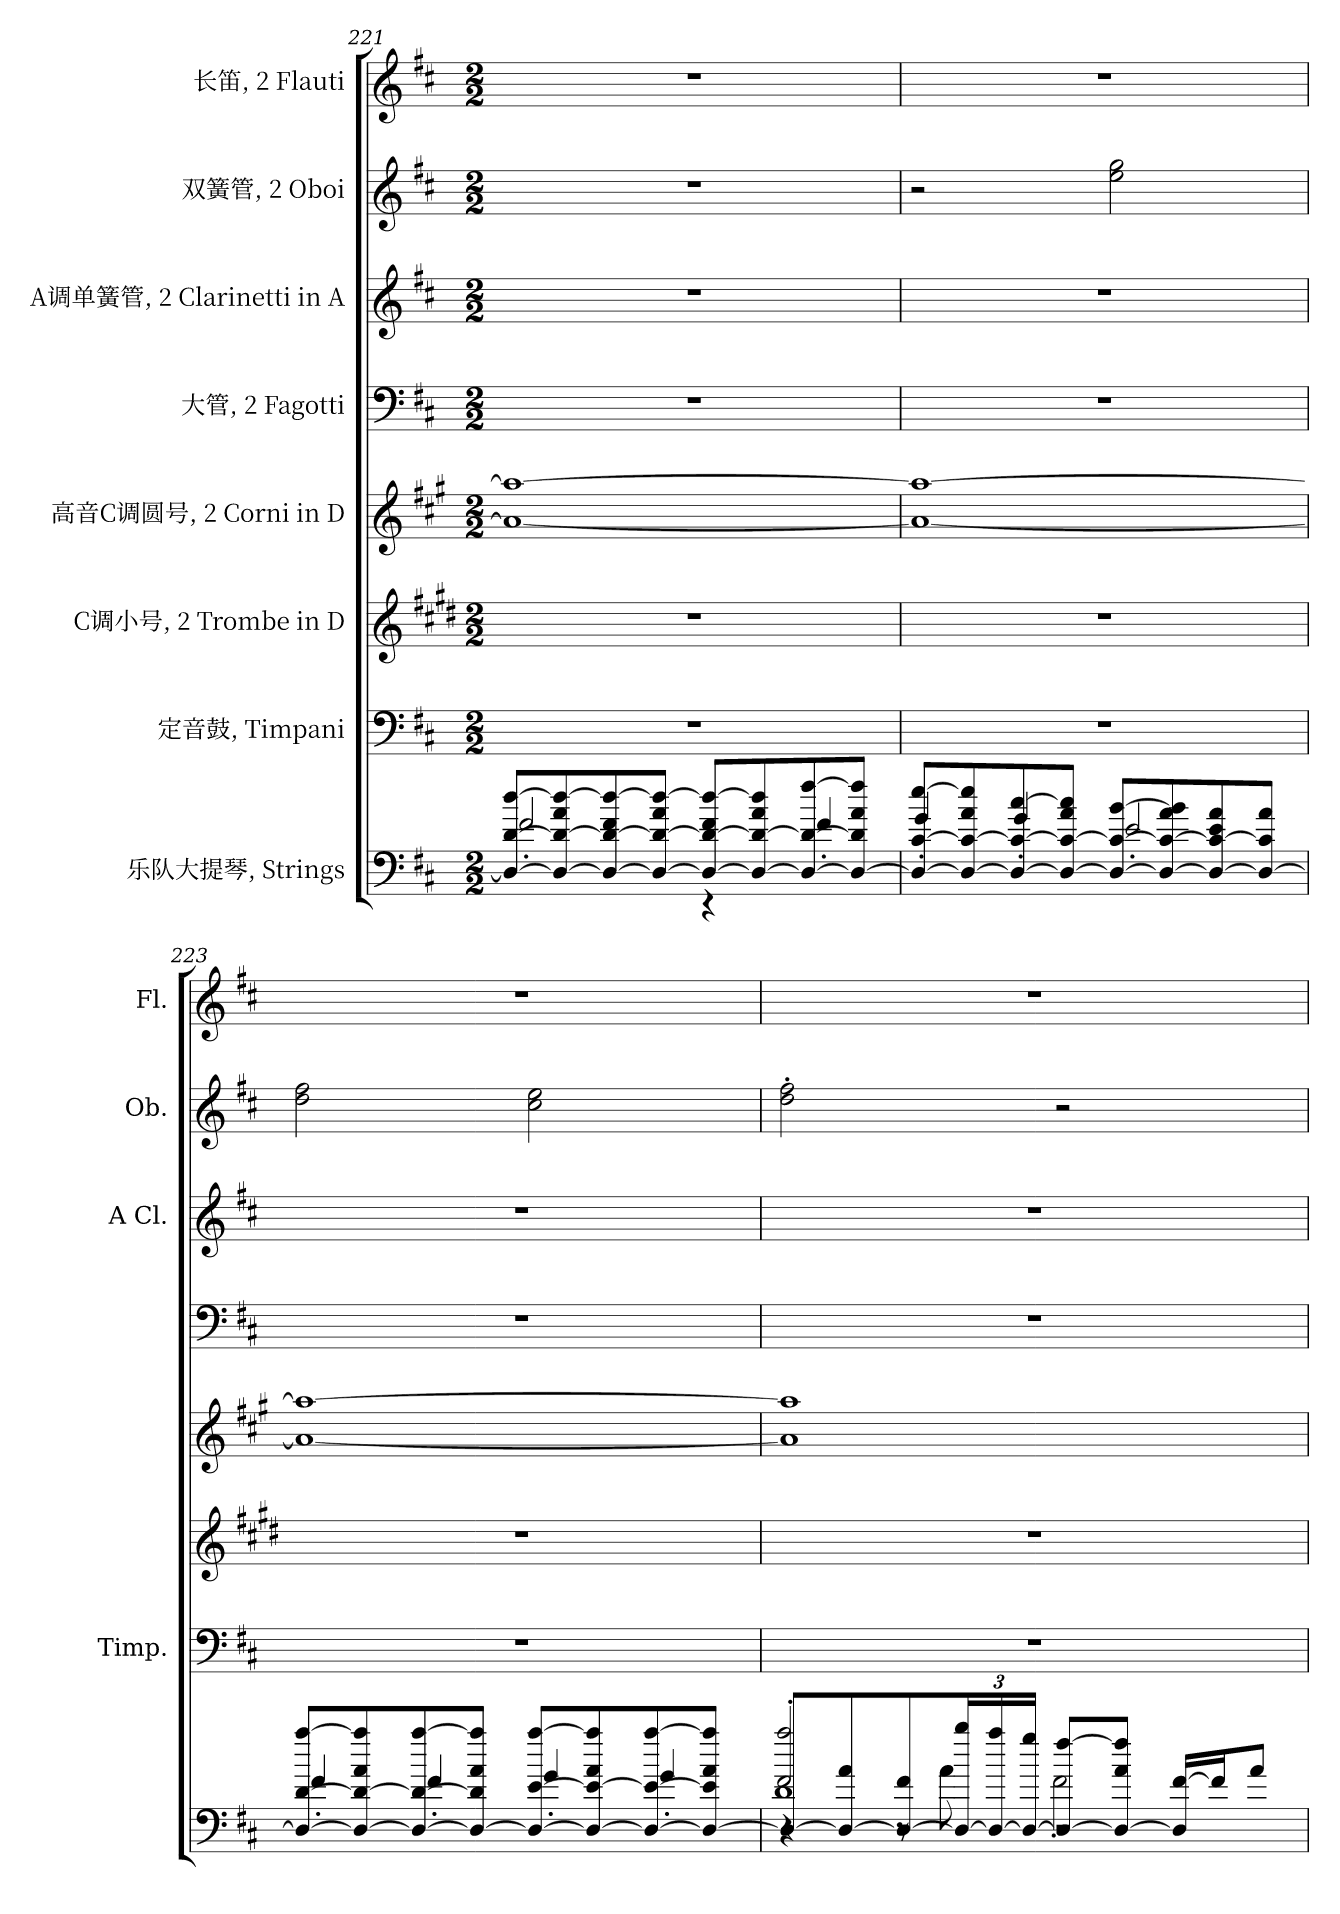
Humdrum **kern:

**kern	**kern	**kern	**kern	**kern	**kern	**kern	**kern
*part8	*part7	*part6	*part5	*part4	*part3	*part2	*part1
*staff8	*staff7	*staff6	*staff5	*staff4	*staff3	*staff2	*staff1
*I"乐队大提琴, Strings	*I"定音鼓, Timpani	*I"C调小号, 2 Trombe in D	*I"高音C调圆号, 2 Corni in D	*I"大管, 2 Fagotti	*I"A调单簧管, 2 Clarinetti in A	*I"双簧管, 2 Oboi	*I"长笛, 2 Flauti
*	*I'Timp.	*	*	*	*I'A Cl.	*I'Ob.	*I'Fl.
!!LO:PB:g=z
*clefF4	*clefF4	*clefG2	*clefG2	*clefF4	*clefG2	*clefG2	*clefG2
*	*	*ITrd1c2	*ITrd4c7	*	*ITrd2c3	*	*
*k[f#c#]	*k[f#c#]	*k[f#c#]	*k[f#c#]	*k[f#c#]	*k[f#c#g#d#a#]	*k[f#c#]	*k[f#c#]
*M2/2	*M2/2	*M2/2	*M2/2	*M2/2	*M2/2	*M2/2	*M2/2
=221	=221	=221	=221	=221	=221	=221	=221
*^	*	*	*	*	*	*	*
8D/_ [8d/ [8dd/L	2f#'/	1r	1r	1d_ 1dd_	1r	1r	1r	1r
8D/_ 8d/_ 8a/ 8dd/_	.	.	.	.	.	.	.	.
8D/_ 8d/_ 8f#/ 8dd/_	.	.	.	.	.	.	.	.
8D/_ 8d/_ 8a/ 8dd/_J	.	.	.	.	.	.	.	.
8D/_ 8d/_ 8f#/ 8dd/_L	4r	.	.	.	.	.	.	.
8D/_ 8d/_ 8a/ 8dd/]	.	.	.	.	.	.	.	.
8D/_ 8d/_ [8ff#/	4f#'/	.	.	.	.	.	.	.
8D/_ 8d/] 8a/ 8ff#/]J	.	.	.	.	.	.	.	.
=222	=222	=222	=222	=222	=222	=222	=222	=222
8D/_ [8c#/ [8ee/L	4g'/	1r	1r	1d_ 1dd_	1r	1r	2r	1r
8D/_ 8c#/_ 8a/ 8ee/]	.	.	.	.	.	.	.	.
8D/_ 8c#/_ [8cc#/	4g'/	.	.	.	.	.	.	.
8D/_ 8c#/_ 8a/ 8cc#/]J	.	.	.	.	.	.	.	.
8D/_ 8c#/_ [8b/L	2e'/	.	.	.	.	.	2ee\ 2gg\	.
8D/_ 8c#/_ 8a/ 8b/]	.	.	.	.	.	.	.	.
8D/_ 8c#/_ 8e/ 8a/	.	.	.	.	.	.	.	.
8D/_ 8c#/] 8a/J	.	.	.	.	.	.	.	.
=223	=223	=223	=223	=223	=223	=223	=223	=223
8D/_ [8d/ [8aa/L	4f#'/	1r	1r	1d_ 1dd_	1r	1r	2dd\ 2ff#\	1r
8D/_ 8d/_ 8a/ 8aa/]	.	.	.	.	.	.	.	.
8D/_ 8d/_ [8aa/	4f#'/	.	.	.	.	.	.	.
8D/_ 8d/] 8a/ 8aa/]J	.	.	.	.	.	.	.	.
8D/_ [8e/ [8aa/L	4g'/	.	.	.	.	.	2cc#\ 2ee\	.
8D/_ 8e/_ 8a/ 8aa/]	.	.	.	.	.	.	.	.
8D/_ 8e/_ [8aa/	4g'/	.	.	.	.	.	.	.
8D/_ 8e/] 8a/ 8aa/]J	.	.	.	.	.	.	.	.
!!LO:PB:g=z
=224	=224	=224	=224	=224	=224	=224	=224	=224
*^	*^	*	*	*	*	*	*	*
8D/L_	4r	2f#/' 2aa/'	1d	1r	1r	1d] 1dd]	1r	1r	2dd\' 2ff#\'	1r
8D/_ 8a/	.	.	.	.	.	.	.	.	.	.
8D/_ 8f#/	8r	.	.	.	.	.	.	.	.	.
*Xbrackettup	*	*	*	*	*	*	*	*	*	*
24D/_ 24bb/L	8a\	.	.	.	.	.	.	.	.	.
24D/_ 24aa/	.	.	.	.	.	.	.	.	.	.
24D/_ 24gg/JJ	.	.	.	.	.	.	.	.	.	.
8D/_ [8ff#/L	2f#'\	2r	.	.	.	.	.	.	2r	.
8D/_ 8a/ 8ff#/]J	.	.	.	.	.	.	.	.	.	.
16D/] [16f#/LL	.	.	.	.	.	.	.	.	.	.
16f#/J]	.	.	.	.	.	.	.	.	.	.
8a/J	.	.	.	.	.	.	.	.	.	.
*v	*v	*v	*v	*	*	*	*	*	*	*
=	=	=	=	=	=	=	=
*-	*-	*-	*-	*-	*-	*-	*-
